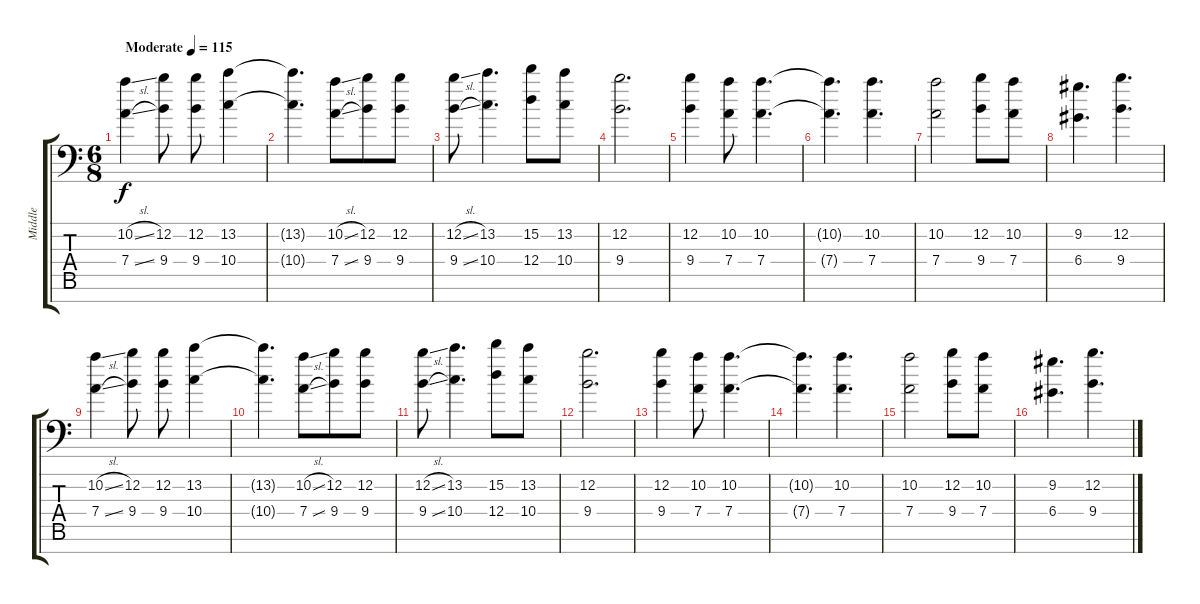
\track ("Middle" "Middle") {instrument distortionguitar}
\staff {score tabs}
\tuning (E4 B3 G3 D3 A2 E2 A1) {hide}
\ts (6 8)
\tempo (115 "Moderate")
\clef f4
\ks c
(10.2{sl} 7.4{sl}).4{dy f instrument distortionguitar} (12.2 9.4).8 (12.2 9.4).8 (13.2 10.4).4 |
(13.2{t} 10.4{t}).4{d} (10.2{sl} 7.4{sl}).8 (12.2 9.4).8 (12.2 9.4).8 |
(12.2{sl} 9.4{sl}).8 (13.2 10.4).4{d} (15.2 12.4).8 (13.2 10.4).8 |
(12.2 9.4).2{d} |
(12.2 9.4).4 (10.2 7.4).8 (10.2 7.4).4{d} |
(10.2{t} 7.4{t}).4{d} (10.2 7.4).4{d} |
(10.2 7.4).2 (12.2 9.4).8 (10.2 7.4).8 |
(9.2 6.4).4{d} (12.2 9.4).4{d} |
(10.2{sl} 7.4{sl}).4 (12.2 9.4).8 (12.2 9.4).8 (13.2 10.4).4 |
(13.2{t} 10.4{t}).4{d} (10.2{sl} 7.4{sl}).8 (12.2 9.4).8 (12.2 9.4).8 |
(12.2{sl} 9.4{sl}).8 (13.2 10.4).4{d} (15.2 12.4).8 (13.2 10.4).8 |
(12.2 9.4).2{d} |
(12.2 9.4).4 (10.2 7.4).8 (10.2 7.4).4{d} |
(10.2{t} 7.4{t}).4{d} (10.2 7.4).4{d} |
(10.2 7.4).2 (12.2 9.4).8 (10.2 7.4).8 |
(9.2 6.4).4{d} (12.2 9.4).4{d}
